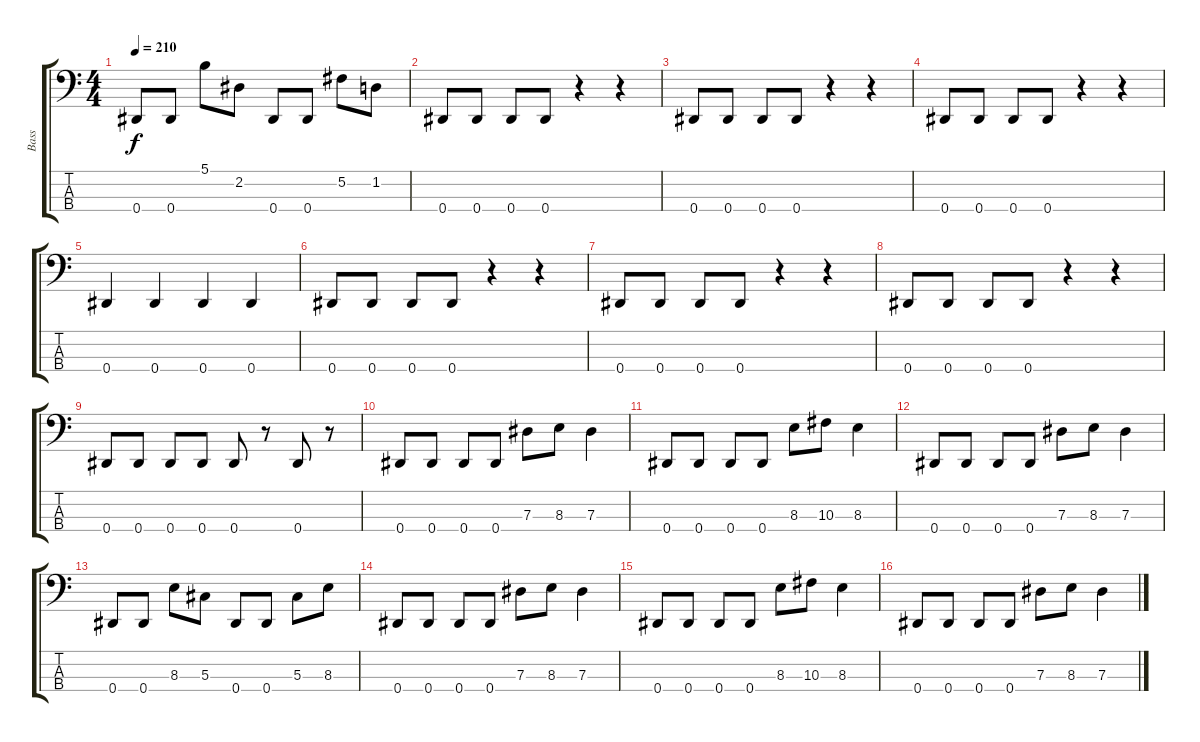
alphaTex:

\track ("Bass" "Bass") {instrument electricbassfinger}
\staff {score tabs}
\tuning (Gb2 Db2 Ab1 Eb1) {hide}
\ts (4 4)
\tempo 210
\clef f4
\ks c
0.4.8{dy f} 0.4.8 5.1.8 2.2.8 0.4.8 0.4.8 5.2.8 1.2.8 |
0.4.8 0.4.8 0.4.8 0.4.8 r.4 r.4 |
0.4.8 0.4.8 0.4.8 0.4.8 r.4 r.4 |
0.4.8 0.4.8 0.4.8 0.4.8 r.4 r.4 |
0.4.4 0.4.4 0.4.4 0.4.4 |
0.4.8 0.4.8 0.4.8 0.4.8 r.4 r.4 |
0.4.8 0.4.8 0.4.8 0.4.8 r.4 r.4 |
0.4.8 0.4.8 0.4.8 0.4.8 r.4 r.4 |
0.4.8 0.4.8 0.4.8 0.4.8 0.4.8 r.8 0.4.8 r.8 |
0.4.8 0.4.8 0.4.8 0.4.8 7.3.8 8.3.8 7.3.4 |
0.4.8 0.4.8 0.4.8 0.4.8 8.3.8 10.3.8 8.3.4 |
0.4.8 0.4.8 0.4.8 0.4.8 7.3.8 8.3.8 7.3.4 |
0.4.8 0.4.8 8.3.8 5.3.8 0.4.8 0.4.8 5.3.8 8.3.8 |
0.4.8 0.4.8 0.4.8 0.4.8 7.3.8 8.3.8 7.3.4 |
0.4.8 0.4.8 0.4.8 0.4.8 8.3.8 10.3.8 8.3.4 |
0.4.8 0.4.8 0.4.8 0.4.8 7.3.8 8.3.8 7.3.4
